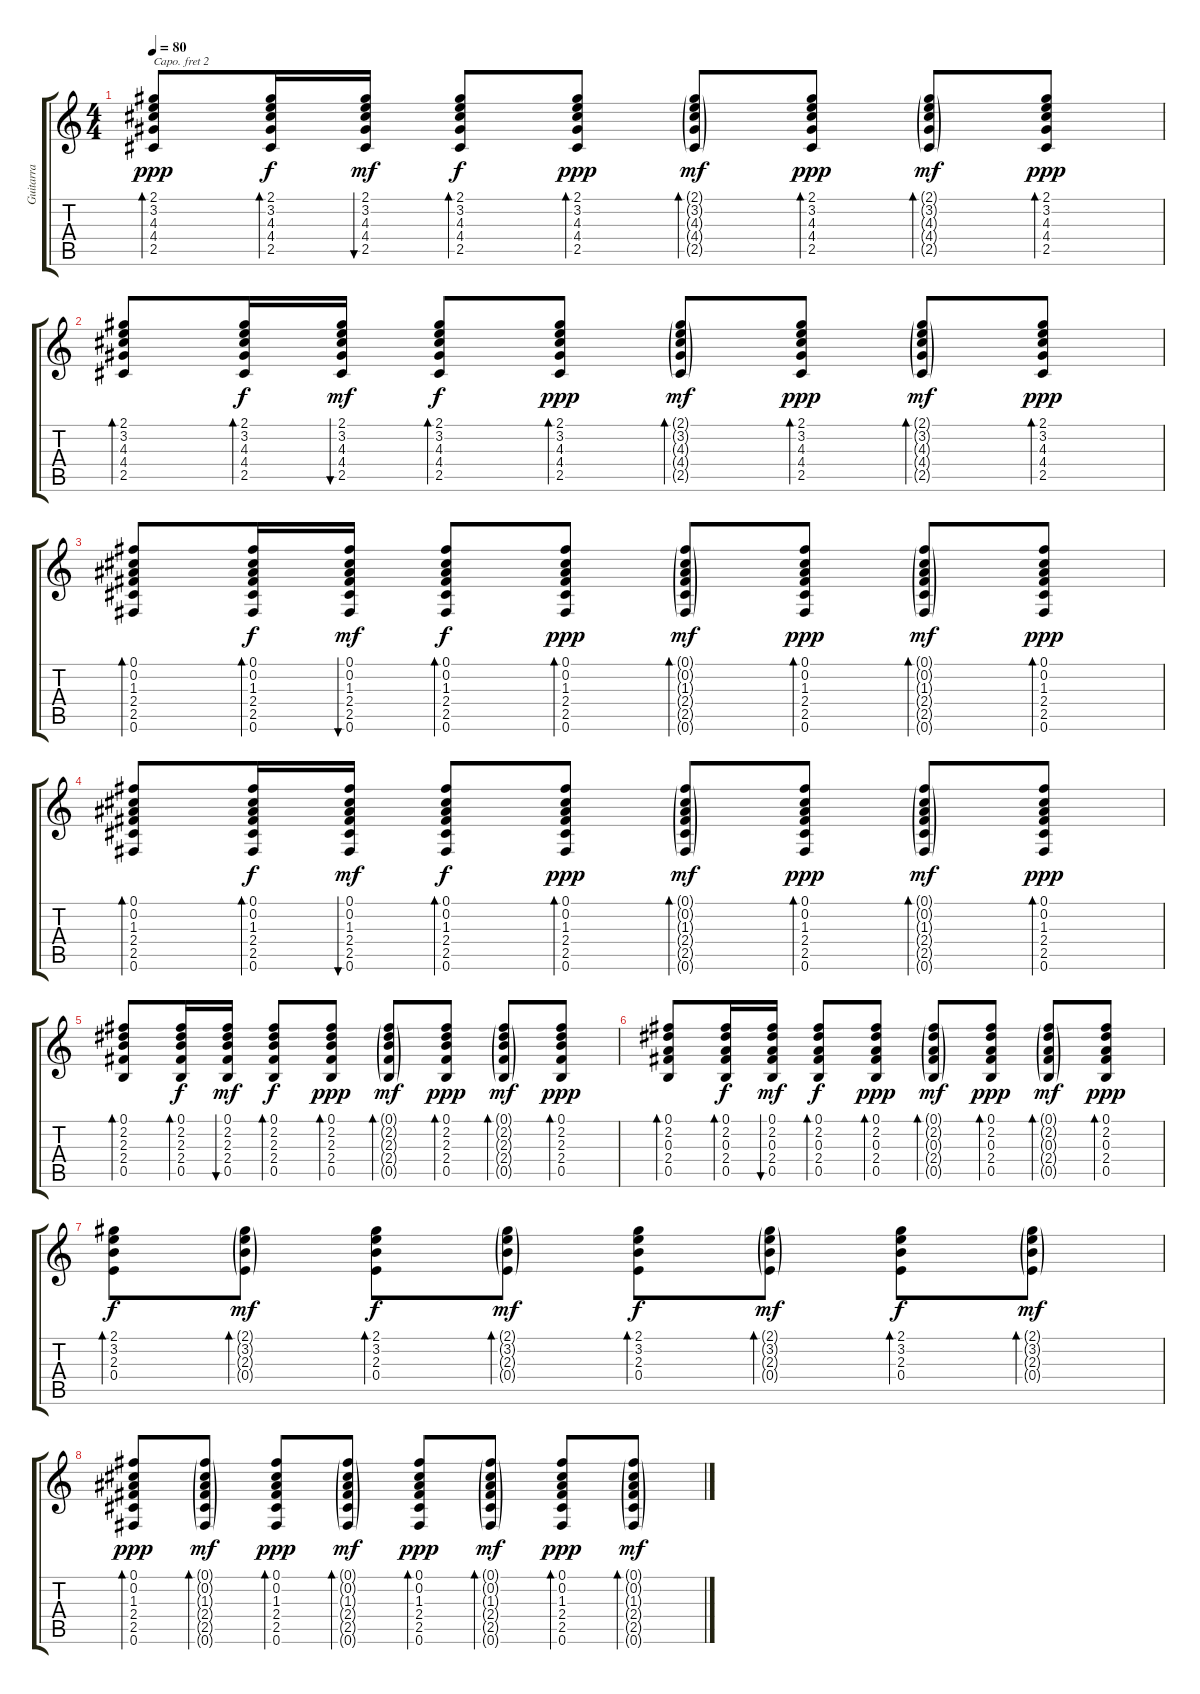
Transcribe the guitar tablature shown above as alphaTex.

\track ("Guitarra" "Guitarra") {instrument acousticguitarsteel}
\staff {score tabs}
\capo 2
\tuning (E4 B3 G3 D3 A2 E2) {hide}
\ts (4 4)
\tempo 80
\clef g2
\ks c
(2.1 3.2 4.3 4.4 2.5).8{bd 30 dy ppp} (2.1 3.2 4.3 4.4 2.5).16{bd 30 dy f} (2.1 3.2 4.3 4.4 2.5).16{bu 60 dy mf} (2.1 3.2 4.3 4.4 2.5).8{bd 30 dy f} (2.1 3.2 4.3 4.4 2.5).8{bd 30 dy ppp} (2.1{g} 3.2{g} 4.3{g} 4.4{g} 2.5{g}).8{bd 30 dy mf} (2.1 3.2 4.3 4.4 2.5).8{bd 30 dy ppp} (2.1{g} 3.2{g} 4.3{g} 4.4{g} 2.5{g}).8{bd 30 dy mf} (2.1 3.2 4.3 4.4 2.5).8{bd 30 dy ppp} |
(2.1 3.2 4.3 4.4 2.5).8{bd 30} (2.1 3.2 4.3 4.4 2.5).16{bd 30 dy f} (2.1 3.2 4.3 4.4 2.5).16{bu 60 dy mf} (2.1 3.2 4.3 4.4 2.5).8{bd 30 dy f} (2.1 3.2 4.3 4.4 2.5).8{bd 30 dy ppp} (2.1{g} 3.2{g} 4.3{g} 4.4{g} 2.5{g}).8{bd 30 dy mf} (2.1 3.2 4.3 4.4 2.5).8{bd 30 dy ppp} (2.1{g} 3.2{g} 4.3{g} 4.4{g} 2.5{g}).8{bd 30 dy mf} (2.1 3.2 4.3 4.4 2.5).8{bd 30 dy ppp} |
(0.1 0.2 1.3 2.4 2.5 0.6).8{bd 30} (0.1 0.2 1.3 2.4 2.5 0.6).16{bd 30 dy f} (0.1 0.2 1.3 2.4 2.5 0.6).16{bu 60 dy mf} (0.1 0.2 1.3 2.4 2.5 0.6).8{bd 30 dy f} (0.1 0.2 1.3 2.4 2.5 0.6).8{bd 30 dy ppp} (0.1{g} 0.2{g} 1.3{g} 2.4{g} 2.5{g} 0.6{g}).8{bd 30 dy mf} (0.1 0.2 1.3 2.4 2.5 0.6).8{bd 30 dy ppp} (0.1{g} 0.2{g} 1.3{g} 2.4{g} 2.5{g} 0.6{g}).8{bd 30 dy mf} (0.1 0.2 1.3 2.4 2.5 0.6).8{bd 30 dy ppp} |
(0.1 0.2 1.3 2.4 2.5 0.6).8{bd 30} (0.1 0.2 1.3 2.4 2.5 0.6).16{bd 30 dy f} (0.1 0.2 1.3 2.4 2.5 0.6).16{bu 60 dy mf} (0.1 0.2 1.3 2.4 2.5 0.6).8{bd 30 dy f} (0.1 0.2 1.3 2.4 2.5 0.6).8{bd 30 dy ppp} (0.1{g} 0.2{g} 1.3{g} 2.4{g} 2.5{g} 0.6{g}).8{bd 30 dy mf} (0.1 0.2 1.3 2.4 2.5 0.6).8{bd 30 dy ppp} (0.1{g} 0.2{g} 1.3{g} 2.4{g} 2.5{g} 0.6{g}).8{bd 30 dy mf} (0.1 0.2 1.3 2.4 2.5 0.6).8{bd 30 dy ppp} |
(0.1 2.2 2.3 2.4 0.5).8{bd 30} (0.1 2.2 2.3 2.4 0.5).16{bd 30 dy f} (0.1 2.2 2.3 2.4 0.5).16{bu 60 dy mf} (0.1 2.2 2.3 2.4 0.5).8{bd 30 dy f} (0.1 2.2 2.3 2.4 0.5).8{bd 30 dy ppp} (0.1{g} 2.2{g} 2.3{g} 2.4{g} 0.5{g}).8{bd 30 dy mf} (0.1 2.2 2.3 2.4 0.5).8{bd 30 dy ppp} (0.1{g} 2.2{g} 2.3{g} 2.4{g} 0.5{g}).8{bd 30 dy mf} (0.1 2.2 2.3 2.4 0.5).8{bd 30 dy ppp} |
(0.1 2.2 0.3 2.4 0.5).8{bd 30} (0.1 2.2 0.3 2.4 0.5).16{bd 30 dy f} (0.1 2.2 0.3 2.4 0.5).16{bu 60 dy mf} (0.1 2.2 0.3 2.4 0.5).8{bd 30 dy f} (0.1 2.2 0.3 2.4 0.5).8{bd 30 dy ppp} (0.1{g} 2.2{g} 0.3{g} 2.4{g} 0.5{g}).8{bd 30 dy mf} (0.1 2.2 0.3 2.4 0.5).8{bd 30 dy ppp} (0.1{g} 2.2{g} 0.3{g} 2.4{g} 0.5{g}).8{bd 30 dy mf} (0.1 2.2 0.3 2.4 0.5).8{bd 30 dy ppp} |
(2.1 3.2 2.3 0.4).8{bd 30 dy f} (2.1{g} 3.2{g} 2.3{g} 0.4{g}).8{bd 30 dy mf} (2.1 3.2 2.3 0.4).8{bd 30 dy f} (2.1{g} 3.2{g} 2.3{g} 0.4{g}).8{bd 30 dy mf} (2.1 3.2 2.3 0.4).8{bd 30 dy f} (2.1{g} 3.2{g} 2.3{g} 0.4{g}).8{bd 30 dy mf} (2.1 3.2 2.3 0.4).8{bd 30 dy f} (2.1{g} 3.2{g} 2.3{g} 0.4{g}).8{bd 30 dy mf} |
(0.1 0.2 1.3 2.4 2.5 0.6).8{bd 30 dy ppp} (0.1{g} 0.2{g} 1.3{g} 2.4{g} 2.5{g} 0.6{g}).8{bd 30 dy mf} (0.1 0.2 1.3 2.4 2.5 0.6).8{bd 30 dy ppp} (0.1{g} 0.2{g} 1.3{g} 2.4{g} 2.5{g} 0.6{g}).8{bd 30 dy mf} (0.1 0.2 1.3 2.4 2.5 0.6).8{bd 30 dy ppp} (0.1{g} 0.2{g} 1.3{g} 2.4{g} 2.5{g} 0.6{g}).8{bd 30 dy mf} (0.1 0.2 1.3 2.4 2.5 0.6).8{bd 30 dy ppp} (0.1{g} 0.2{g} 1.3{g} 2.4{g} 2.5{g} 0.6{g}).8{bd 30 dy mf}
